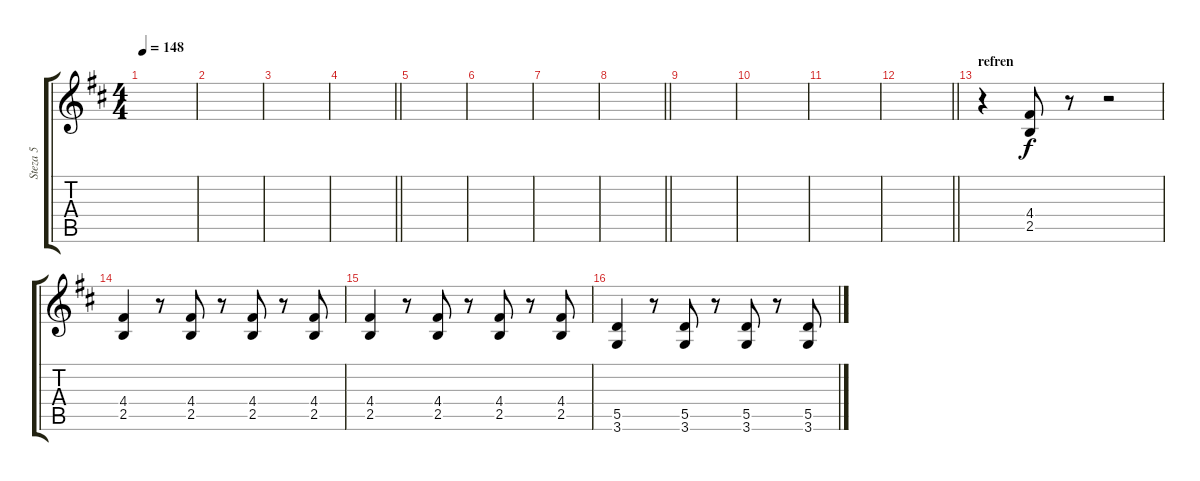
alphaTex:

\track ("Steza 5" "Steza 5") {instrument distortionguitar}
\staff {score tabs}
\tuning (E4 B3 G3 D3 A2 E2) {hide}
\ts (4 4)
\tempo 148
\clef g2
\ks d
|
|
|
\barLineRight lightlight
|
|
|
|
\barLineRight lightlight
|
|
|
|
\barLineRight lightlight
|
\section ("" "refren")
r.4 (4.4 2.5).8 r.8 r.2 |
(4.4 2.5).4 r.8 (4.4 2.5).8 r.8 (4.4 2.5).8 r.8 (4.4 2.5).8 |
(4.4 2.5).4 r.8 (4.4 2.5).8 r.8 (4.4 2.5).8 r.8 (4.4 2.5).8 |
(5.5 3.6).4 r.8 (5.5 3.6).8 r.8 (5.5 3.6).8 r.8 (5.5 3.6).8
